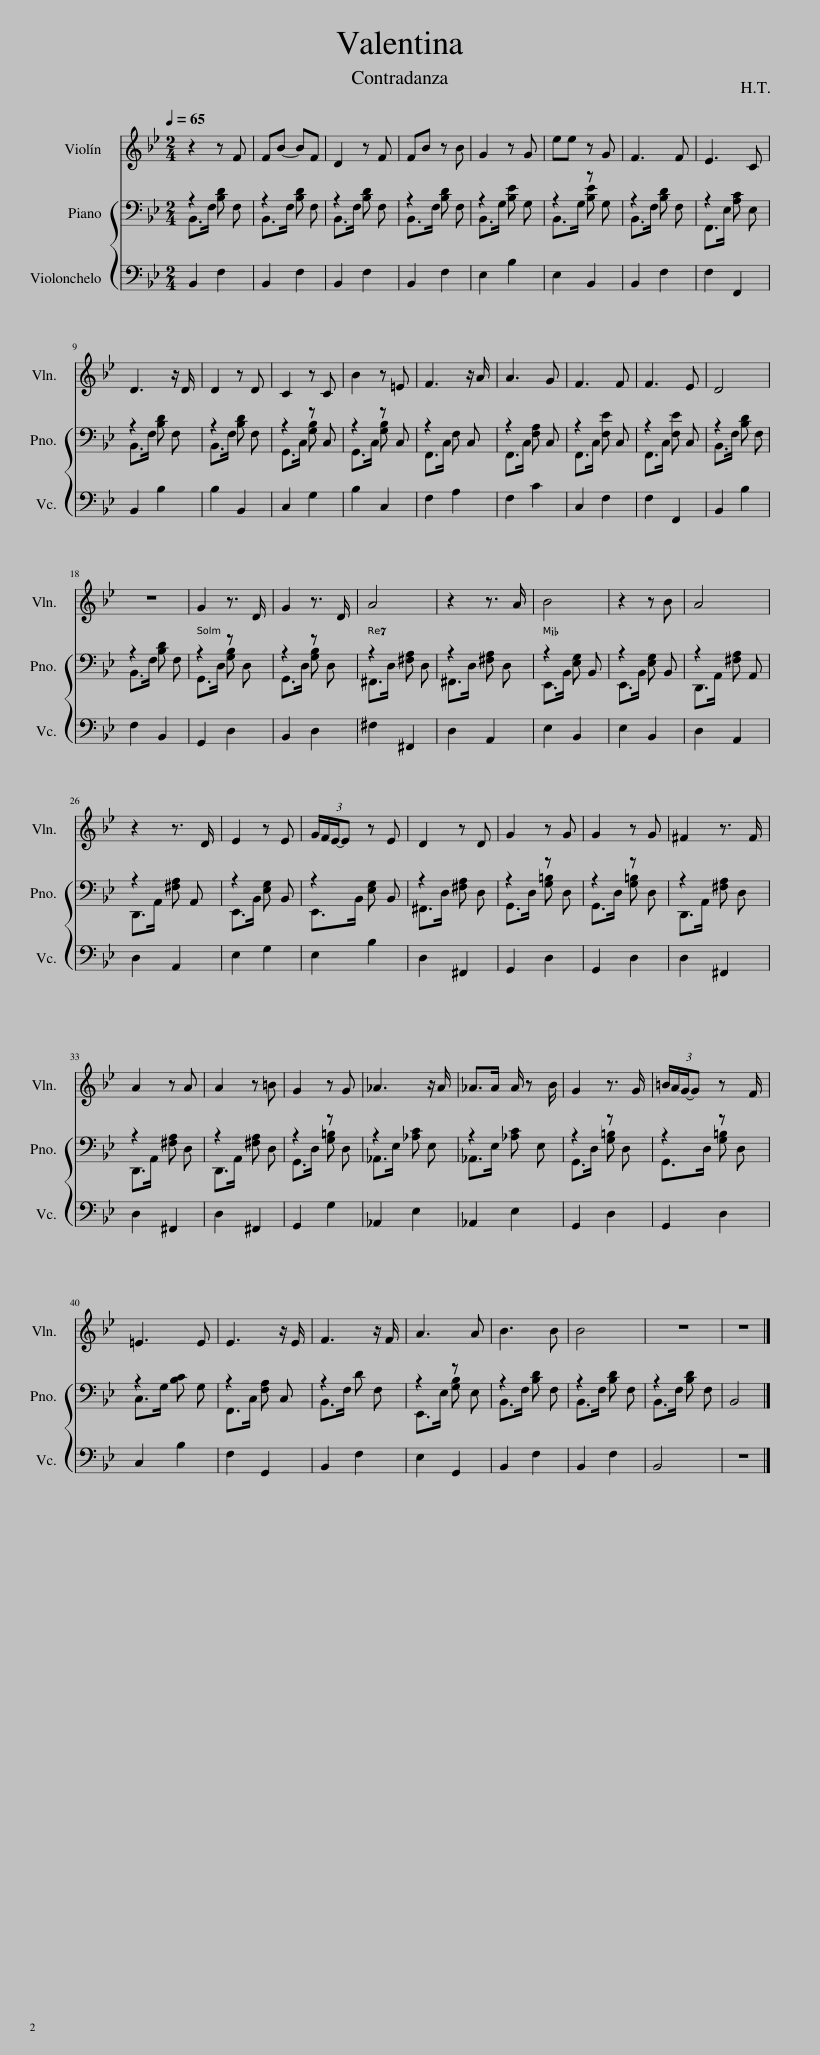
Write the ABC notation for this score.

X:1
%%score 1 { ( 2 3 ) 4 }
L:1/8
Q:1/4=65
M:2/4
I:linebreak $
K:Bb
V:1 treble
V:2 bass
V:3 bass
V:4 bass
V:1
 z2 z F | FB- BF | D2 z F | FB z B | G2 z G | %5
 ee z G | F3 F | E3 C |$ D3 z/ D/ | D2 z D | %10
 C2 z C | B2 z =E | F3 z/ A/ | A3 G | F3 F | %15
 F3 E | D4 |$ z4 | G2 z3/2 D/ | G2 z3/2 D/ | %20
 A4 | z2 z3/2 A/ | B4 | z2 z B | A4 |$ %25
 z2 z3/2 D/ | E2 z E | (3G/F/E/-E z E | D2 z D | G2 z G | %30
 G2 z G | ^F2 z3/2 F/ |$ A2 z A | A2 z =B | G2 z G | %35
 _A3 z/ A/ | _A>A A/ z B/ | G2 z3/2 G/ | (3=B/A/G/-G z x/ F/ |$ =E3 E | %40
 E3 z/ E/ | F3 z/ F/ | A3 A | B3 B | B4 | %45
 z4 | z4 |] %47
V:2
 z2 x F, | z2 x F, | z2 x F, | z2 x F, | z2 x G, | %5
 z2 z G, | z2 x F, | z2 x E, |$ z2 x F, | z2 x F, | %10
 z2 z C, | z2 z C, | z2 x C, | z2 x C, | z2 x C, | %15
 z2 x C, | z2 x F, |$ z2 x F, | z2 z D, | z2 z D, | %20
 z2 x D, | z2 x D, | z2 x B,, | z2 x B,, | z2 x A,, |$ %25
 z2 x A,, | z2 x B,, | z2 x B,, | z2 x D, | z2 z D, | %30
 z2 z D, | z2 x D, |$ z2 x D, | z2 x D, | z2 z D, | %35
 z2 x E, | z2 x E, | z2 z D, | z2 z D, |$ z2 x G, | %40
 z2 x C, | z2 x F, | z2 z E, | z2 x F, | z2 x F, | %45
 z2 x F, | B,,4 |] %47
V:3
 B,,>F, [B,D] x | B,,>F, [B,D] x | B,,>F, [B,D] x | B,,>F, [B,D] x | B,,>G, [B,E] x | %5
 B,,>G, [B,E] x | B,,>F, [B,D] x | F,,>E, [A,C] x |$ B,,>F, [B,D] x | B,,>F, [B,D] x | %10
 G,,>C, [G,B,] x | G,,>C, [G,B,] x | F,,>C, F, x | F,,>C, [F,A,] x | F,,>C, [F,E] x | %15
 F,,>C, [F,E] x | B,,>F, [B,D] x |$ B,,>F, [B,D] x | G,,>D, [G,B,] x | G,,>D, [G,B,] x | %20
 ^F,,>D, [^F,A,] x | ^F,,>D, [^F,A,] x | E,,>B,, [E,G,] x | E,,>B,, [E,G,] x | D,,>A,, [^F,A,] x |$ %25
 D,,>A,, [^F,A,] x | E,,>B,, [E,G,] x | E,,>B,, [E,G,] x | ^F,,>D, [^F,A,] x | G,,>D, [G,=B,] x | %30
 G,,>D, [G,=B,] x | D,,>A,, [^F,A,] x |$ D,,>A,, [^F,A,] x | D,,>A,, [^F,A,] x | G,,>D, [G,=B,] x | %35
 _A,,>E, [_A,C] x | _A,,>E, [_A,C] x | G,,>D, [G,=B,] x | G,,>D, [G,=B,] x |$ C,>G, [B,C] x | %40
 F,,>C, [F,A,] x | B,,>F, D x | E,,>E, [G,B,] x | B,,>F, [B,D] x | B,,>F, [B,D] x | %45
 B,,>F, [B,D] x | x4 |] %47
V:4
 B,,2 F,2 | B,,2 F,2 | B,,2 F,2 | B,,2 F,2 | E,2 B,2 | %5
 E,2 B,,2 | B,,2 F,2 | F,2 F,,2 |$ B,,2 B,2 | B,2 B,,2 | %10
 C,2 G,2 | B,2 C,2 | F,2 A,2 | F,2 C2 | C,2 F,2 | %15
 F,2 F,,2 | B,,2 B,2 |$ F,2 B,,2 | G,,2 D,2 | B,,2 D,2 | %20
 ^F,2 ^F,,2 | D,2 A,,2 | E,2 B,,2 | E,2 B,,2 | D,2 A,,2 |$ %25
 D,2 A,,2 | E,2 G,2 | E,2 B,2 | D,2 ^F,,2 | G,,2 D,2 | %30
 G,,2 D,2 | D,2 ^F,,2 |$ D,2 ^F,,2 | D,2 ^F,,2 | G,,2 G,2 | %35
 _A,,2 E,2 | _A,,2 E,2 | G,,2 D,2 | G,,2 D,2 |$ C,2 B,2 | %40
 F,2 G,,2 | B,,2 F,2 | E,2 G,,2 | B,,2 F,2 | B,,2 F,2 | %45
 B,,4 | z4 |] %47
